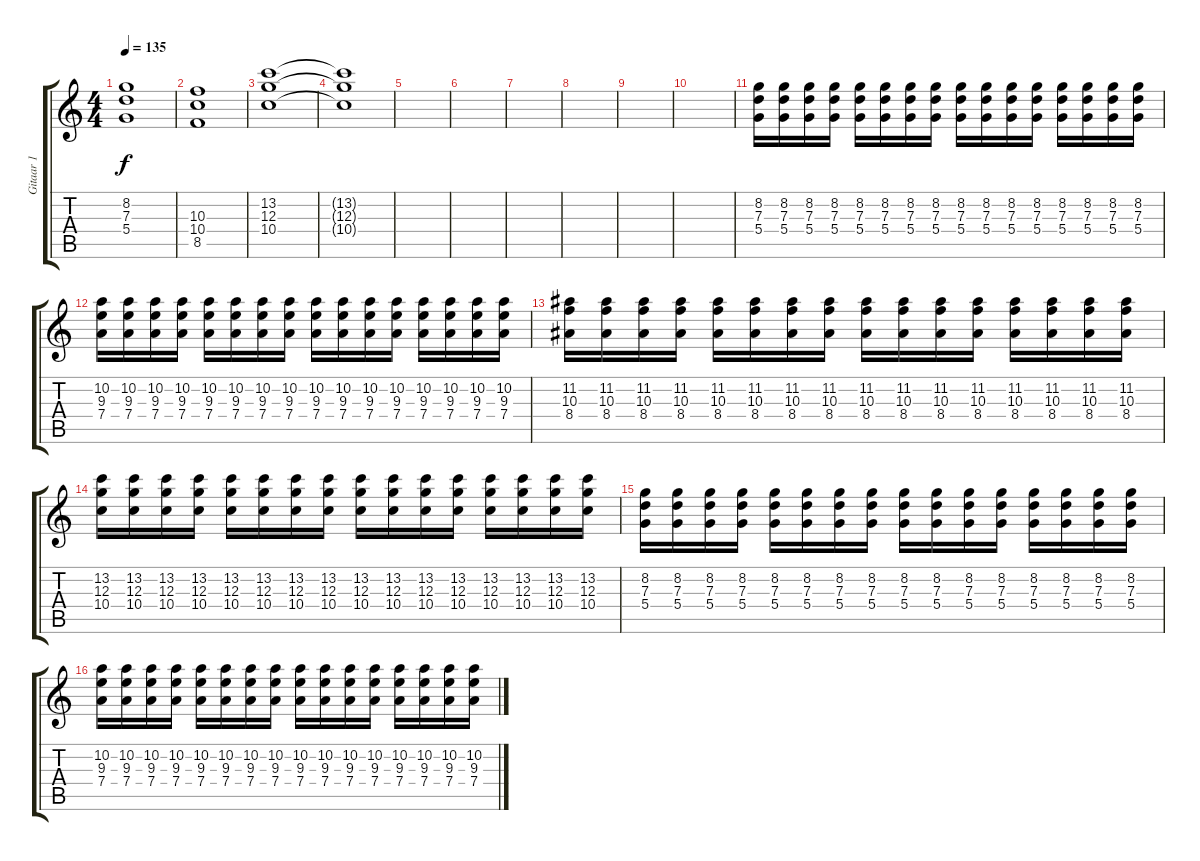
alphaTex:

\track ("Gitaar 1" "Gitaar 1") {instrument electricguitarclean}
\staff {score tabs}
\tuning (E4 B3 G3 D3 A2 E2) {hide}
\ts (4 4)
\tempo 135
\clef g2
\ks c
(8.2 7.3 5.4).1{dy f} |
(10.3 10.4 8.5).1 |
(13.2 12.3 10.4).1 |
(13.2{t} 12.3{t} 10.4{t}).1 |
|
|
|
|
|
|
(8.2 7.3 5.4).16 (8.2 7.3 5.4).16 (8.2 7.3 5.4).16 (8.2 7.3 5.4).16 (8.2 7.3 5.4).16 (8.2 7.3 5.4).16 (8.2 7.3 5.4).16 (8.2 7.3 5.4).16 (8.2 7.3 5.4).16 (8.2 7.3 5.4).16 (8.2 7.3 5.4).16 (8.2 7.3 5.4).16 (8.2 7.3 5.4).16 (8.2 7.3 5.4).16 (8.2 7.3 5.4).16 (8.2 7.3 5.4).16 |
(10.2 9.3 7.4).16 (10.2 9.3 7.4).16 (10.2 9.3 7.4).16 (10.2 9.3 7.4).16 (10.2 9.3 7.4).16 (10.2 9.3 7.4).16 (10.2 9.3 7.4).16 (10.2 9.3 7.4).16 (10.2 9.3 7.4).16 (10.2 9.3 7.4).16 (10.2 9.3 7.4).16 (10.2 9.3 7.4).16 (10.2 9.3 7.4).16 (10.2 9.3 7.4).16 (10.2 9.3 7.4).16 (10.2 9.3 7.4).16 |
(11.2 10.3 8.4).16 (11.2 10.3 8.4).16 (11.2 10.3 8.4).16 (11.2 10.3 8.4).16 (11.2 10.3 8.4).16 (11.2 10.3 8.4).16 (11.2 10.3 8.4).16 (11.2 10.3 8.4).16 (11.2 10.3 8.4).16 (11.2 10.3 8.4).16 (11.2 10.3 8.4).16 (11.2 10.3 8.4).16 (11.2 10.3 8.4).16 (11.2 10.3 8.4).16 (11.2 10.3 8.4).16 (11.2 10.3 8.4).16 |
(13.2 12.3 10.4).16 (13.2 12.3 10.4).16 (13.2 12.3 10.4).16 (13.2 12.3 10.4).16 (13.2 12.3 10.4).16 (13.2 12.3 10.4).16 (13.2 12.3 10.4).16 (13.2 12.3 10.4).16 (13.2 12.3 10.4).16 (13.2 12.3 10.4).16 (13.2 12.3 10.4).16 (13.2 12.3 10.4).16 (13.2 12.3 10.4).16 (13.2 12.3 10.4).16 (13.2 12.3 10.4).16 (13.2 12.3 10.4).16 |
(8.2 7.3 5.4).16 (8.2 7.3 5.4).16 (8.2 7.3 5.4).16 (8.2 7.3 5.4).16 (8.2 7.3 5.4).16 (8.2 7.3 5.4).16 (8.2 7.3 5.4).16 (8.2 7.3 5.4).16 (8.2 7.3 5.4).16 (8.2 7.3 5.4).16 (8.2 7.3 5.4).16 (8.2 7.3 5.4).16 (8.2 7.3 5.4).16 (8.2 7.3 5.4).16 (8.2 7.3 5.4).16 (8.2 7.3 5.4).16 |
(10.2 9.3 7.4).16 (10.2 9.3 7.4).16 (10.2 9.3 7.4).16 (10.2 9.3 7.4).16 (10.2 9.3 7.4).16 (10.2 9.3 7.4).16 (10.2 9.3 7.4).16 (10.2 9.3 7.4).16 (10.2 9.3 7.4).16 (10.2 9.3 7.4).16 (10.2 9.3 7.4).16 (10.2 9.3 7.4).16 (10.2 9.3 7.4).16 (10.2 9.3 7.4).16 (10.2 9.3 7.4).16 (10.2 9.3 7.4).16
